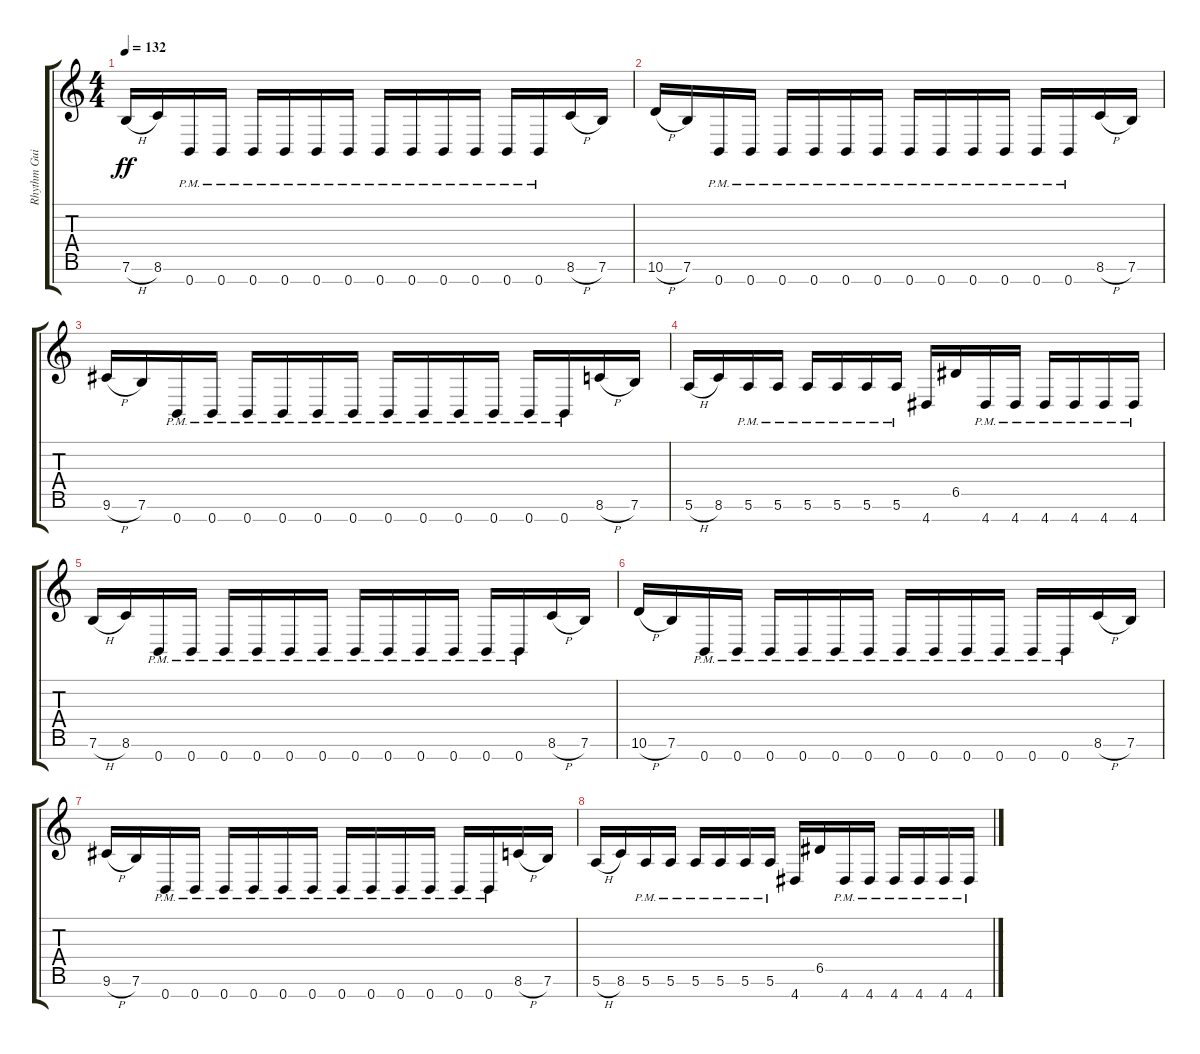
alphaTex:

\track ("Rhythm Guitar 2" "Rhythm Gui") {instrument overdrivenguitar}
\staff {score tabs}
\tuning (E4 B3 G3 D3 A2 E2 B1) {hide}
\ts (4 4)
\tempo 132
\clef g2
\ks c
7.6{h}.16{dy ff} 8.6.16 0.7{pm}.16 0.7{pm}.16 0.7{pm}.16 0.7{pm}.16 0.7{pm}.16 0.7{pm}.16 0.7{pm}.16 0.7{pm}.16 0.7{pm}.16 0.7{pm}.16 0.7{pm}.16 0.7{pm}.16 8.6{h}.16 7.6.16 |
10.6{h}.16 7.6.16 0.7{pm}.16 0.7{pm}.16 0.7{pm}.16 0.7{pm}.16 0.7{pm}.16 0.7{pm}.16 0.7{pm}.16 0.7{pm}.16 0.7{pm}.16 0.7{pm}.16 0.7{pm}.16 0.7{pm}.16 8.6{h}.16 7.6.16 |
9.6{h}.16 7.6.16 0.7{pm}.16 0.7{pm}.16 0.7{pm}.16 0.7{pm}.16 0.7{pm}.16 0.7{pm}.16 0.7{pm}.16 0.7{pm}.16 0.7{pm}.16 0.7{pm}.16 0.7{pm}.16 0.7{pm}.16 8.6{h}.16 7.6.16 |
5.6{h}.16 8.6.16 5.6{pm}.16 5.6{pm}.16 5.6{pm}.16 5.6{pm}.16 5.6{pm}.16 5.6{pm}.16 4.7.16 6.5.16 4.7{pm}.16 4.7{pm}.16 4.7{pm}.16 4.7{pm}.16 4.7{pm}.16 4.7{pm}.16 |
7.6{h}.16 8.6.16 0.7{pm}.16 0.7{pm}.16 0.7{pm}.16 0.7{pm}.16 0.7{pm}.16 0.7{pm}.16 0.7{pm}.16 0.7{pm}.16 0.7{pm}.16 0.7{pm}.16 0.7{pm}.16 0.7{pm}.16 8.6{h}.16 7.6.16 |
10.6{h}.16 7.6.16 0.7{pm}.16 0.7{pm}.16 0.7{pm}.16 0.7{pm}.16 0.7{pm}.16 0.7{pm}.16 0.7{pm}.16 0.7{pm}.16 0.7{pm}.16 0.7{pm}.16 0.7{pm}.16 0.7{pm}.16 8.6{h}.16 7.6.16 |
9.6{h}.16 7.6.16 0.7{pm}.16 0.7{pm}.16 0.7{pm}.16 0.7{pm}.16 0.7{pm}.16 0.7{pm}.16 0.7{pm}.16 0.7{pm}.16 0.7{pm}.16 0.7{pm}.16 0.7{pm}.16 0.7{pm}.16 8.6{h}.16 7.6.16 |
5.6{h}.16 8.6.16 5.6{pm}.16 5.6{pm}.16 5.6{pm}.16 5.6{pm}.16 5.6{pm}.16 5.6{pm}.16 4.7.16 6.5.16 4.7{pm}.16 4.7{pm}.16 4.7{pm}.16 4.7{pm}.16 4.7{pm}.16 4.7{pm}.16
